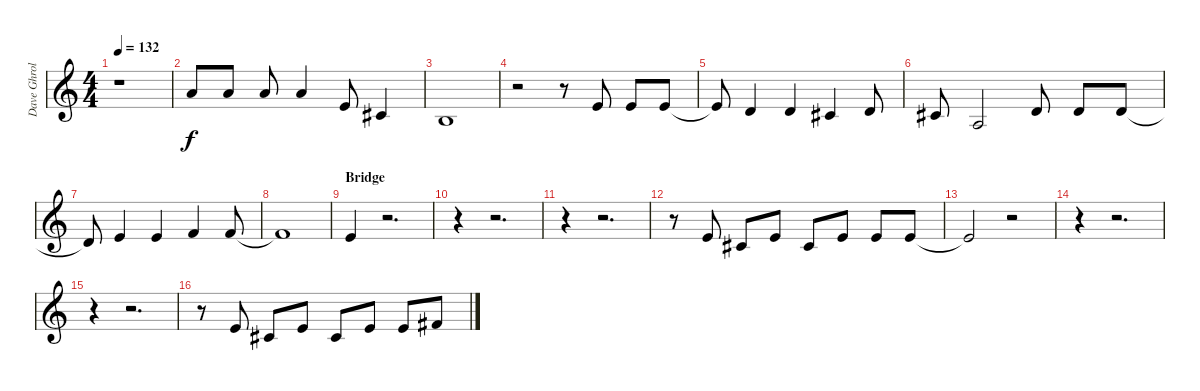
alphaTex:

\track ("Dave Ghrol (Vocals) (Staff 2)" "Dave Ghrol") {instrument electricgrandpiano}
\staff {score}
\tuning (E4 B3 G3 D3 A2 E2 B1) {hide}
\ts (4 4)
\tempo 132
\clef g2
\ks c
r.1{dy f} |
5.1.8 5.1.8 5.1.8 5.1.4 0.1.8 2.2.4 |
0.2.1 |
r.2 r.8 0.1.8 0.1.8 0.1.8 |
0.1{t}.8 3.2.4 3.2.4 2.2.4 3.2.8 |
2.2.8 2.3.2 3.2.8 3.2.8 3.2.8 |
3.2{t}.8 0.1.4 0.1.4 1.1.4 1.1.8 |
1.1{t}.1 |
\section ("" "Bridge")
0.1.4 r.2{d} |
r.4 r.2{d} |
r.4 r.2{d} |
r.8 0.1.8 2.2.8 0.1.8 2.2.8 0.1.8 0.1.8 0.1.8 |
0.1{t}.2 r.2 |
r.4 r.2{d} |
r.4 r.2{d} |
r.8 0.1.8 2.2.8 0.1.8 2.2.8 0.1.8 0.1.8 2.1.8
